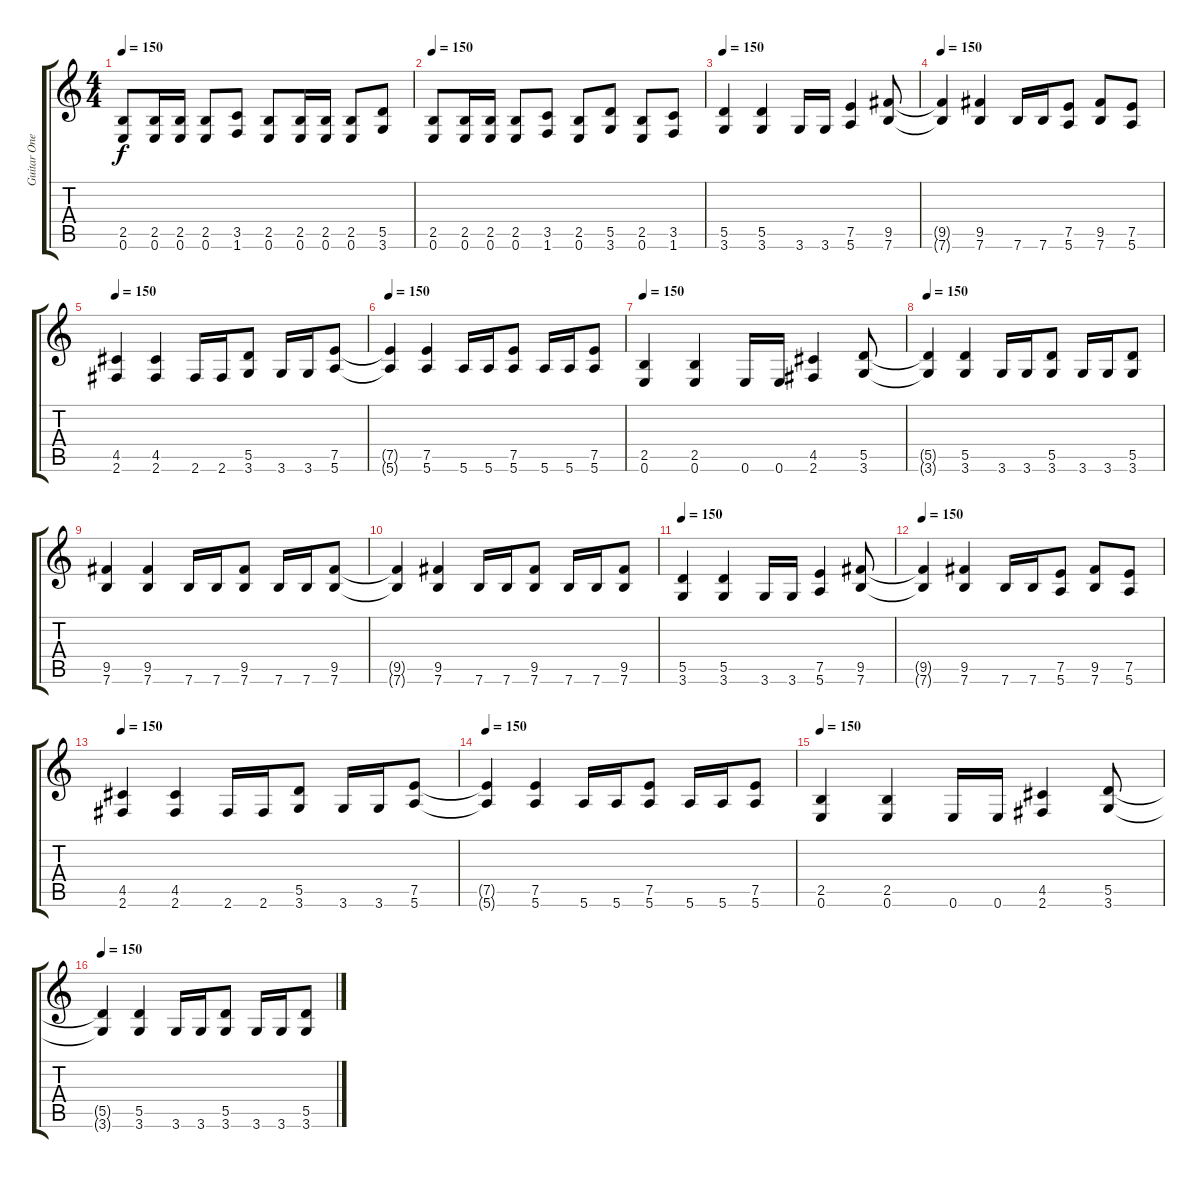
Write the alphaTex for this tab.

\track ("Guitar One" "Guitar One") {instrument distortionguitar}
\staff {score tabs}
\tuning (E4 B3 G3 D3 A2 E2) {hide}
\ts (4 4)
\tempo 150
\clef g2
\ks c
(2.5 0.6).8{dy f} (2.5 0.6).16 (2.5 0.6).16 (2.5 0.6).8 (3.5 1.6).8 (2.5 0.6).8 (2.5 0.6).16 (2.5 0.6).16 (2.5 0.6).8 (5.5 3.6).8 |
\tempo 150
(2.5 0.6).8 (2.5 0.6).16 (2.5 0.6).16 (2.5 0.6).8 (3.5 1.6).8 (2.5 0.6).8 (5.5 3.6).8 (2.5 0.6).8 (3.5 1.6).8 |
\tempo 150
(5.5 3.6).4 (5.5 3.6).4 3.6.16 3.6.16 (7.5 5.6).4 (9.5 7.6).8 |
\tempo 150
(9.5{t} 7.6{t}).4 (9.5 7.6).4 7.6.16 7.6.16 (7.5 5.6).8 (9.5 7.6).8 (7.5 5.6).8 |
\tempo 150
(4.5 2.6).4 (4.5 2.6).4 2.6.16 2.6.16 (5.5 3.6).8 3.6.16 3.6.16 (7.5 5.6).8 |
\tempo 150
(7.5{t} 5.6{t}).4 (7.5 5.6).4 5.6.16 5.6.16 (7.5 5.6).8 5.6.16 5.6.16 (7.5 5.6).8 |
\tempo 150
(2.5 0.6).4 (2.5 0.6).4 0.6.16 0.6.16 (4.5 2.6).4 (5.5 3.6).8 |
\tempo 150
(5.5{t} 3.6{t}).4 (5.5 3.6).4 3.6.16 3.6.16 (5.5 3.6).8 3.6.16 3.6.16 (5.5 3.6).8 |
(9.5 7.6).4 (9.5 7.6).4 7.6.16 7.6.16 (9.5 7.6).8 7.6.16 7.6.16 (9.5 7.6).8 |
(9.5{t} 7.6{t}).4 (9.5 7.6).4 7.6.16 7.6.16 (9.5 7.6).8 7.6.16 7.6.16 (9.5 7.6).8 |
\tempo 150
(5.5 3.6).4 (5.5 3.6).4 3.6.16 3.6.16 (7.5 5.6).4 (9.5 7.6).8 |
\tempo 150
(9.5{t} 7.6{t}).4 (9.5 7.6).4 7.6.16 7.6.16 (7.5 5.6).8 (9.5 7.6).8 (7.5 5.6).8 |
\tempo 150
(4.5 2.6).4 (4.5 2.6).4 2.6.16 2.6.16 (5.5 3.6).8 3.6.16 3.6.16 (7.5 5.6).8 |
\tempo 150
(7.5{t} 5.6{t}).4 (7.5 5.6).4 5.6.16 5.6.16 (7.5 5.6).8 5.6.16 5.6.16 (7.5 5.6).8 |
\tempo 150
(2.5 0.6).4 (2.5 0.6).4 0.6.16 0.6.16 (4.5 2.6).4 (5.5 3.6).8 |
\tempo 150
(5.5{t} 3.6{t}).4 (5.5 3.6).4 3.6.16 3.6.16 (5.5 3.6).8 3.6.16 3.6.16 (5.5 3.6).8
